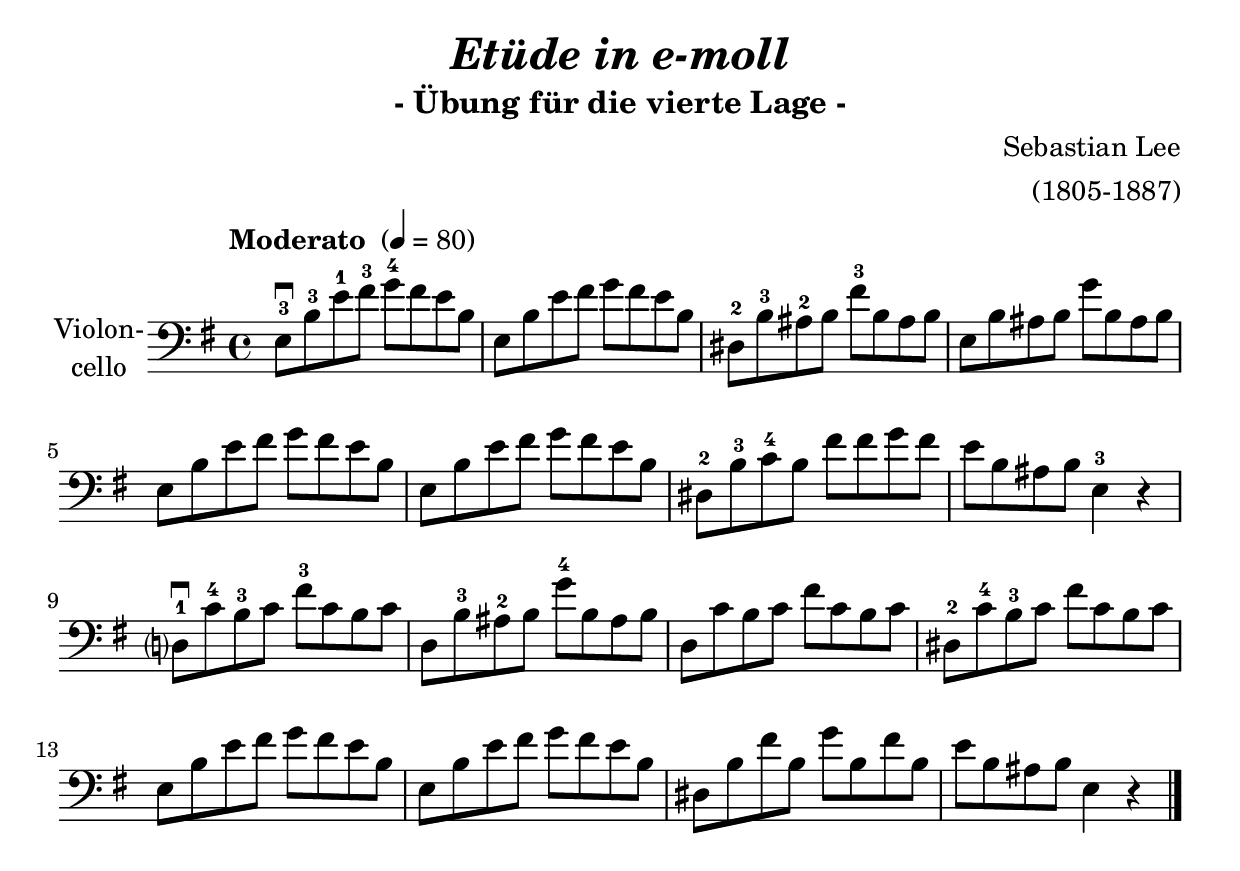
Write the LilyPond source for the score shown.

\version "2.18.2"
\include "deutsch.ly"
  
#(set-global-staff-size 24)

\header {
  title     = \markup \bold \italic "Etüde in e-moll"
  subtitle  = "- Übung für die vierte Lage -"
  composer  = "Sebastian Lee"
  arranger  = "(1805-1887)"
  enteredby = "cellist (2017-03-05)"
%  piece     = ""
}

voiceconsts = {
  \key e \minor
  \time 4/4
  \clef "bass"
% \numericTimeSignature
  \compressFullBarRests
  % Set default beaming for all staves
%  \set Timing.beamExceptions = #'()
%  \set Timing.baseMoment     = #(ly:make-moment 1 4)
%  \set Timing.beatStructure  = #'(1 1 1)
  \tempo "Moderato " 4=80
}

mifl = "flute"
mist = "string ensemble 1"
%minstr = "accordion"
miba = "bassoon"
%miba = "electric bass (pick)"
%miba = "electric bass (finger)"
%milo = "drawbar organ"
milo = "harpsichord"


va = \relative c {
  \voiceconsts

  e8-3\downbow h'-3 e-1 fis-3 g-4 fis e h
  e, h' e fis g fis e h
  dis,-2 h'-3 ais-2 h fis'-3 h, ais h
  e, h' ais h g' h, ais h
  e, h' e fis g fis e h

  e, h' e fis g fis e h
  dis,-2 h'-3 c-4 h fis' fis g fis
  e h ais h e,4-3 r
  d?8-1\downbow c'-4 h-3 c fis-3 c h c
  d, h'-3 ais-2 h g'-4 h, ais h

  d, c' h c fis c h c
  dis,-2 c'-4 h-3 c fis c h c
  e, h' e fis g fis e h
  e, h' e fis g fis e h
  dis, h' fis' h, g' h, fis' h,
  e h ais h e,4 r \bar "|."
}


music = \new StaffGroup <<
      \new Staff {
	\set Staff.midiInstrument = \miba
	\set Staff.instrumentName = \markup \center-column { "Violon-" "cello" }
	\transpose e e { \va }
      }
>>

\book {
  \score {
    \music
    \layout {}
  }

  \score {
    \unfoldRepeats \music

    \midi {
      \context {
        \Score
      }
    }
  }
}
